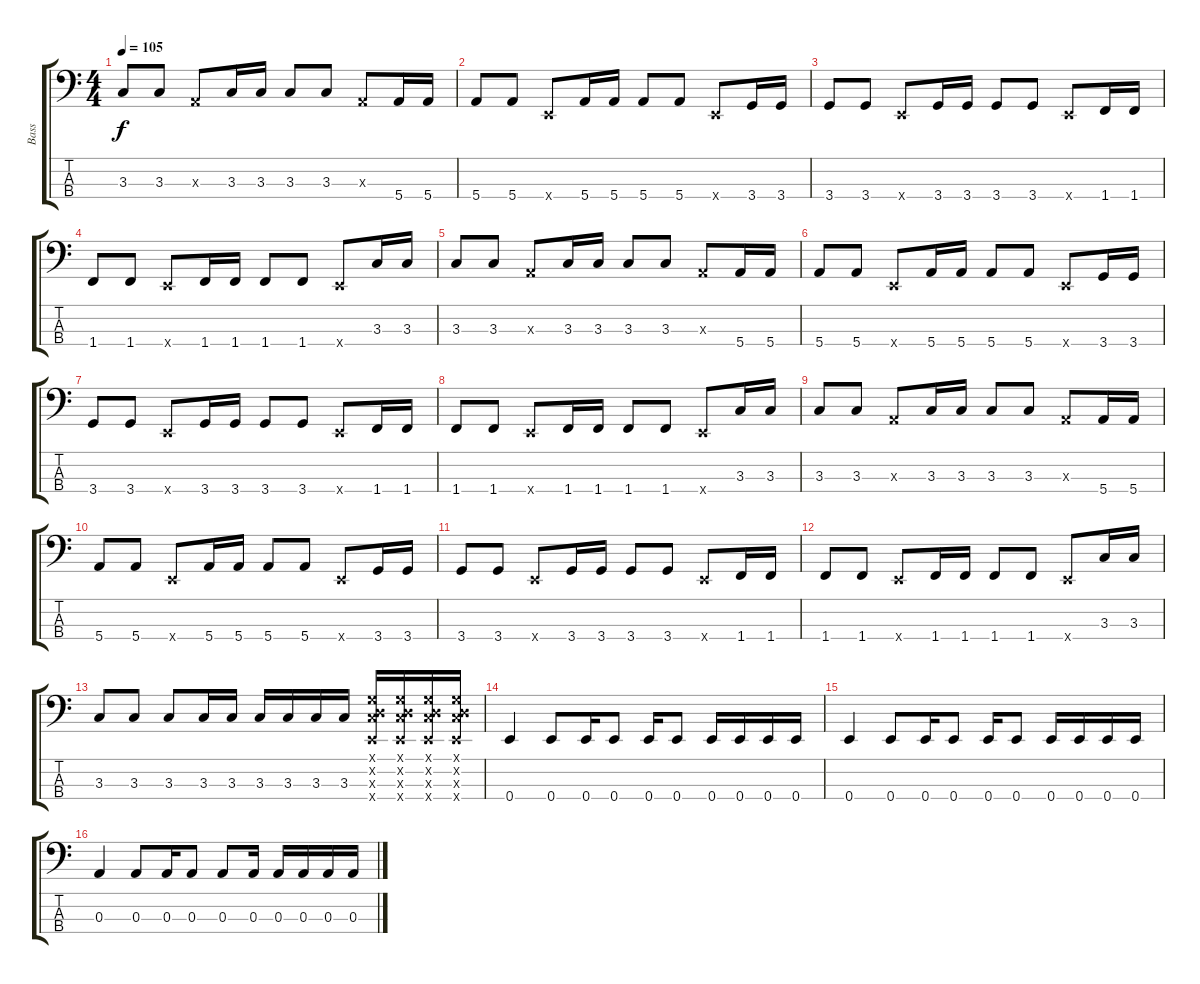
\track ("Bass" "Bass") {instrument electricbassfinger}
\staff {score tabs}
\tuning (G2 D2 A1 E1) {hide}
\ts (4 4)
\tempo 105
\clef f4
\ks c
3.3.8{dy f} 3.3.8 0.3{x}.8 3.3.16 3.3.16 3.3.8 3.3.8 0.3{x}.8 5.4.16 5.4.16 |
5.4.8 5.4.8 0.4{x}.8 5.4.16 5.4.16 5.4.8 5.4.8 0.4{x}.8 3.4.16 3.4.16 |
3.4.8 3.4.8 0.4{x}.8 3.4.16 3.4.16 3.4.8 3.4.8 0.4{x}.8 1.4.16 1.4.16 |
1.4.8 1.4.8 0.4{x}.8 1.4.16 1.4.16 1.4.8 1.4.8 0.4{x}.8 3.3.16 3.3.16 |
3.3.8 3.3.8 0.3{x}.8 3.3.16 3.3.16 3.3.8 3.3.8 0.3{x}.8 5.4.16 5.4.16 |
5.4.8 5.4.8 0.4{x}.8 5.4.16 5.4.16 5.4.8 5.4.8 0.4{x}.8 3.4.16 3.4.16 |
3.4.8 3.4.8 0.4{x}.8 3.4.16 3.4.16 3.4.8 3.4.8 0.4{x}.8 1.4.16 1.4.16 |
1.4.8 1.4.8 0.4{x}.8 1.4.16 1.4.16 1.4.8 1.4.8 0.4{x}.8 3.3.16 3.3.16 |
3.3.8 3.3.8 0.3{x}.8 3.3.16 3.3.16 3.3.8 3.3.8 0.3{x}.8 5.4.16 5.4.16 |
5.4.8 5.4.8 0.4{x}.8 5.4.16 5.4.16 5.4.8 5.4.8 0.4{x}.8 3.4.16 3.4.16 |
3.4.8 3.4.8 0.4{x}.8 3.4.16 3.4.16 3.4.8 3.4.8 0.4{x}.8 1.4.16 1.4.16 |
1.4.8 1.4.8 0.4{x}.8 1.4.16 1.4.16 1.4.8 1.4.8 0.4{x}.8 3.3.16 3.3.16 |
3.3.8 3.3.8 3.3.8 3.3.16 3.3.16 3.3.16 3.3.16 3.3.16 3.3.16 (0.1{x} 0.2{x} 3.3{x} 0.4{x}).16 (0.1{x} 0.2{x} 3.3{x} 0.4{x}).16 (0.1{x} 0.2{x} 3.3{x} 0.4{x}).16 (0.1{x} 0.2{x} 3.3{x} 0.4{x}).16 |
0.4.4 0.4.8 0.4.16 0.4.8 0.4.16 0.4.8 0.4.16 0.4.16 0.4.16 0.4.16 |
0.4.4 0.4.8 0.4.16 0.4.8 0.4.16 0.4.8 0.4.16 0.4.16 0.4.16 0.4.16 |
0.3.4 0.3.8 0.3.16 0.3.8 0.3.8 0.3.16 0.3.16 0.3.16 0.3.16 0.3.16
